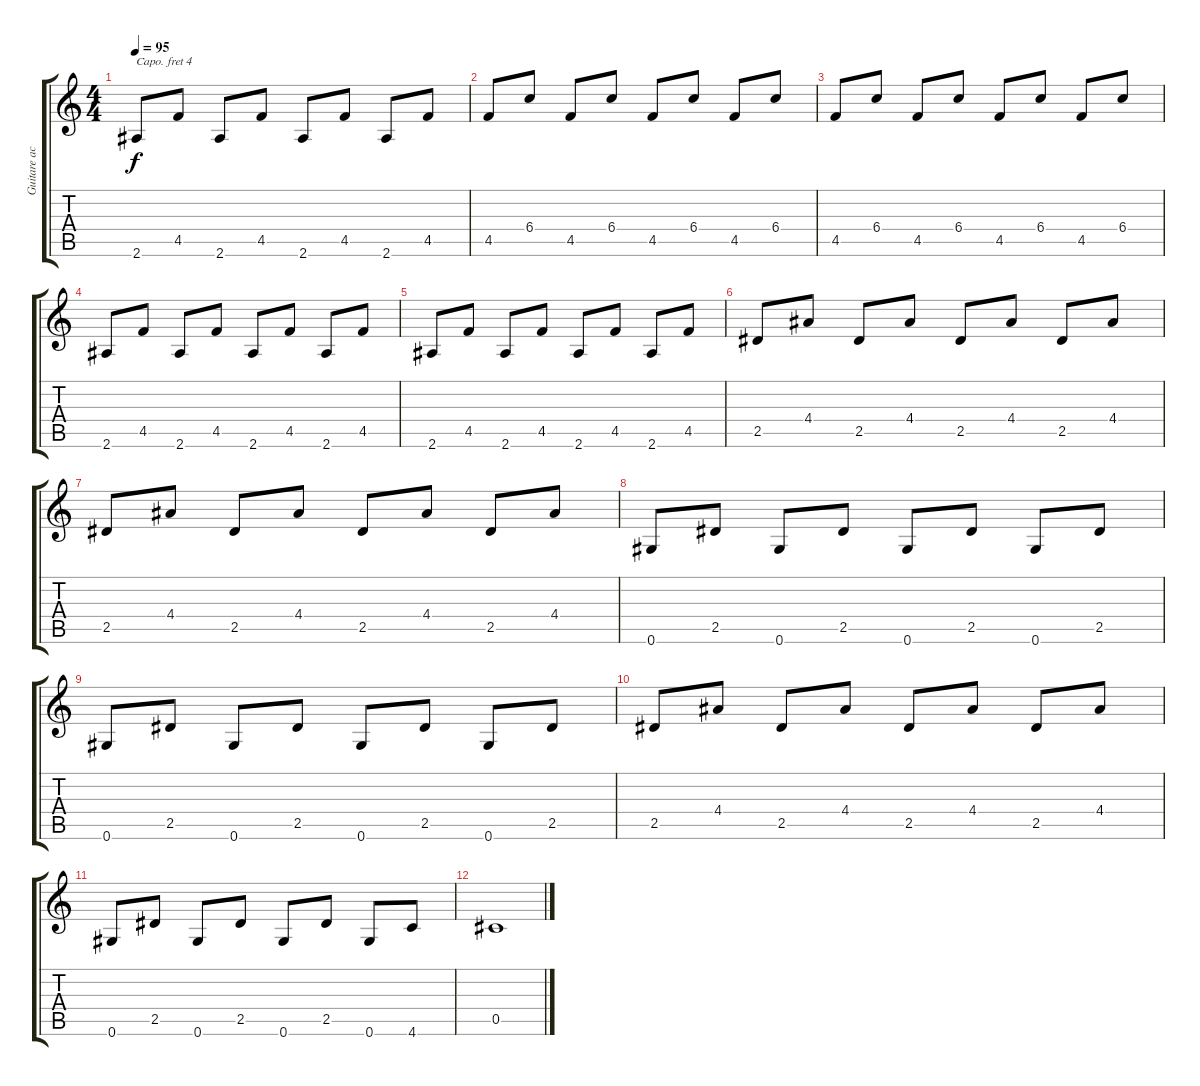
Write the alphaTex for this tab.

\track ("Guitare acoustique2" "Guitare ac") {instrument acousticguitarnylon}
\staff {score tabs}
\capo 4
\tuning (E4 B3 G3 D3 A2 E2) {hide}
\ts (4 4)
\tempo 95
\clef g2
\ks c
2.6.8{dy f} 4.5.8 2.6.8 4.5.8 2.6.8 4.5.8 2.6.8 4.5.8 |
4.5.8 6.4.8 4.5.8 6.4.8 4.5.8 6.4.8 4.5.8 6.4.8 |
4.5.8 6.4.8 4.5.8 6.4.8 4.5.8 6.4.8 4.5.8 6.4.8 |
2.6.8 4.5.8 2.6.8 4.5.8 2.6.8 4.5.8 2.6.8 4.5.8 |
2.6.8 4.5.8 2.6.8 4.5.8 2.6.8 4.5.8 2.6.8 4.5.8 |
2.5.8 4.4.8 2.5.8 4.4.8 2.5.8 4.4.8 2.5.8 4.4.8 |
2.5.8 4.4.8 2.5.8 4.4.8 2.5.8 4.4.8 2.5.8 4.4.8 |
0.6.8 2.5.8 0.6.8 2.5.8 0.6.8 2.5.8 0.6.8 2.5.8 |
0.6.8 2.5.8 0.6.8 2.5.8 0.6.8 2.5.8 0.6.8 2.5.8 |
2.5.8 4.4.8 2.5.8 4.4.8 2.5.8 4.4.8 2.5.8 4.4.8 |
0.6.8 2.5.8 0.6.8 2.5.8 0.6.8 2.5.8 0.6.8 4.6.8 |
0.5.1
